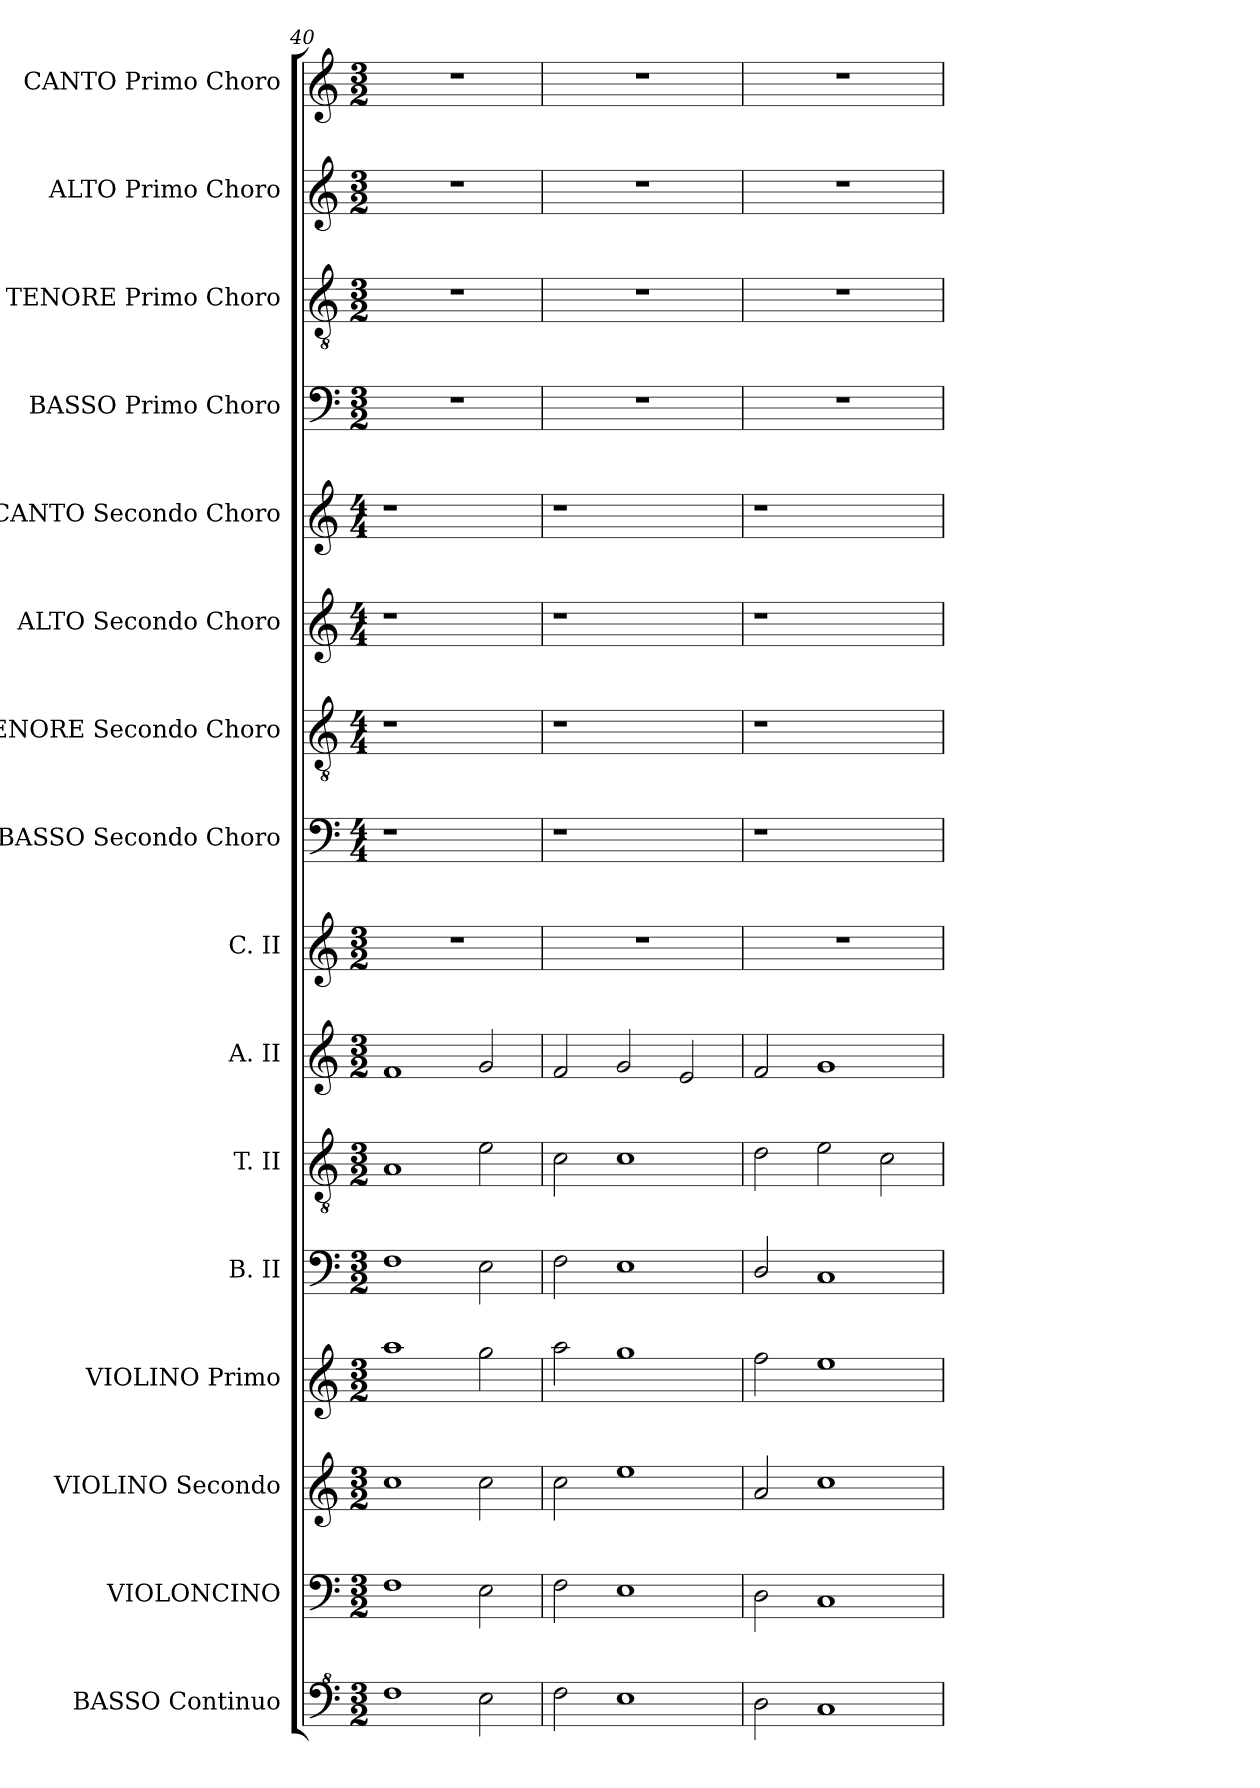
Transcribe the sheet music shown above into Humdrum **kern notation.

**kern	**kern	**kern	**kern	**kern	**kern	**kern	**kern	**kern	**kern	**kern	**kern	**kern	**kern	**kern	**kern
*part16	*part15	*part14	*part13	*part12	*part11	*part10	*part9	*part8	*part7	*part6	*part5	*part4	*part3	*part2	*part1
*staff16	*staff15	*staff14	*staff13	*staff12	*staff11	*staff10	*staff9	*staff8	*staff7	*staff6	*staff5	*staff4	*staff3	*staff2	*staff1
*I"BASSO Continuo	*I"VIOLONCINO	*I"VIOLINO Secondo	*I"VIOLINO Primo	*I"B. II	*I"T. II	*I"A. II	*I"C. II	*I"BASSO Secondo Choro	*I"TENORE Secondo Choro	*I"ALTO Secondo Choro	*I"CANTO Secondo Choro	*I"BASSO Primo Choro	*I"TENORE Primo Choro	*I"ALTO Primo Choro	*I"CANTO Primo Choro
*I'B. c.	*I'Vc.	*	*I'Vn. I	*I'B. II	*I'T. II	*I'A. II	*I'C. II	*	*I'Ch	*I'Ch	*I'Ch	*I'B. I	*I'T. I	*I'A. I	*I'C. I
*clefF^4	*clefF4	*clefG2	*clefG2	*clefF4	*clefGv2	*clefG2	*clefG2	*clefF4	*clefGv2	*clefG2	*clefG2	*clefF4	*clefGv2	*clefG2	*clefG2
*ITrd7c12	*	*	*	*	*	*	*	*ITrd7c12	*	*	*	*	*	*	*
*k[]	*k[]	*k[]	*k[]	*k[]	*k[]	*k[]	*k[]	*k[]	*k[]	*k[]	*k[]	*k[]	*k[]	*k[]	*k[]
*C:	*C:	*C:	*C:	*C:	*C:	*C:	*C:	*C:	*C:	*C:	*C:	*C:	*C:	*C:	*C:
*M3/2	*M3/2	*M3/2	*M3/2	*M3/2	*M3/2	*M3/2	*M3/2	*M4/4	*M4/4	*M4/4	*M4/4	*M3/2	*M3/2	*M3/2	*M3/2
=40	=40	=40	=40	=40	=40	=40	=40	=40	=40	=40	=40	=40	=40	=40	=40
!	!	!	!	!	!	!	!LO:N:vis=1	!	!	!	!	!LO:N:vis=1	!LO:N:vis=1	!LO:N:vis=1	!LO:N:vis=1
1F	1F	1cc	1aa	1F	1A	1f	1.r	1r	1r	1r	1r	1.r	1.r	1.r	1.r
2E\	2E\	2cc\	2gg\	2E\	2e\	2g/	.	2ryy	2ryy	2ryy	2ryy	.	.	.	.
!!LO:PB:g=z
=41	=41	=41	=41	=41	=41	=41	=41	=41	=41	=41	=41	=41	=41	=41	=41
!	!	!	!	!	!	!	!LO:N:vis=1	!	!	!	!	!LO:N:vis=1	!LO:N:vis=1	!LO:N:vis=1	!LO:N:vis=1
2F\	2F\	2cc\	2aa\	2F\	2c\	2f/	1.r	1r	1r	1r	1r	1.r	1.r	1.r	1.r
1E	1E	1ee	1gg	1E	1c	2g/	.	.	.	.	.	.	.	.	.
.	.	.	.	.	.	2e/	.	2ryy	2ryy	2ryy	2ryy	.	.	.	.
=42	=42	=42	=42	=42	=42	=42	=42	=42	=42	=42	=42	=42	=42	=42	=42
!	!	!	!	!	!	!	!LO:N:vis=1	!	!	!	!	!LO:N:vis=1	!LO:N:vis=1	!LO:N:vis=1	!LO:N:vis=1
2D\	2D\	2a/	2ff\	2D/	2d\	2f/	1.r	1r	1r	1r	1r	1.r	1.r	1.r	1.r
1C	1C	1cc	1ee	1C	2e\	1g	.	.	.	.	.	.	.	.	.
.	.	.	.	.	2c\	.	.	2ryy	2ryy	2ryy	2ryy	.	.	.	.
=	=	=	=	=	=	=	=	=	=	=	=	=	=	=	=
*-	*-	*-	*-	*-	*-	*-	*-	*-	*-	*-	*-	*-	*-	*-	*-
